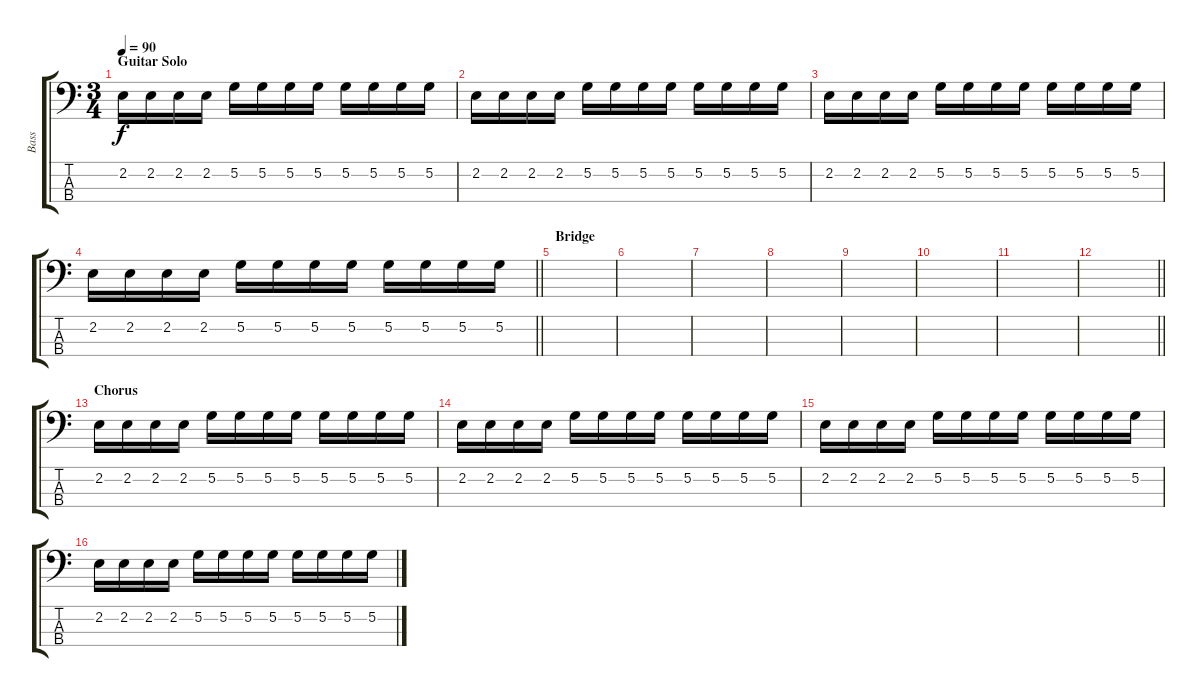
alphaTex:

\track ("Bass" "Bass") {instrument electricbassfinger}
\staff {score tabs}
\tuning (G2 D2 A1 E1) {hide}
\ts (3 4)
\section ("" "Guitar Solo")
\tempo 90
\clef f4
\ks c
2.2.16{dy f} 2.2.16 2.2.16 2.2.16 5.2.16 5.2.16 5.2.16 5.2.16 5.2.16 5.2.16 5.2.16 5.2.16 |
2.2.16 2.2.16 2.2.16 2.2.16 5.2.16 5.2.16 5.2.16 5.2.16 5.2.16 5.2.16 5.2.16 5.2.16 |
2.2.16 2.2.16 2.2.16 2.2.16 5.2.16 5.2.16 5.2.16 5.2.16 5.2.16 5.2.16 5.2.16 5.2.16 |
\barLineRight lightlight
2.2.16 2.2.16 2.2.16 2.2.16 5.2.16 5.2.16 5.2.16 5.2.16 5.2.16 5.2.16 5.2.16 5.2.16 |
\section ("" "Bridge")
|
|
|
|
|
|
|
\barLineRight lightlight
|
\section ("" "Chorus")
2.2.16 2.2.16 2.2.16 2.2.16 5.2.16 5.2.16 5.2.16 5.2.16 5.2.16 5.2.16 5.2.16 5.2.16 |
2.2.16 2.2.16 2.2.16 2.2.16 5.2.16 5.2.16 5.2.16 5.2.16 5.2.16 5.2.16 5.2.16 5.2.16 |
2.2.16 2.2.16 2.2.16 2.2.16 5.2.16 5.2.16 5.2.16 5.2.16 5.2.16 5.2.16 5.2.16 5.2.16 |
2.2.16 2.2.16 2.2.16 2.2.16 5.2.16 5.2.16 5.2.16 5.2.16 5.2.16 5.2.16 5.2.16 5.2.16
